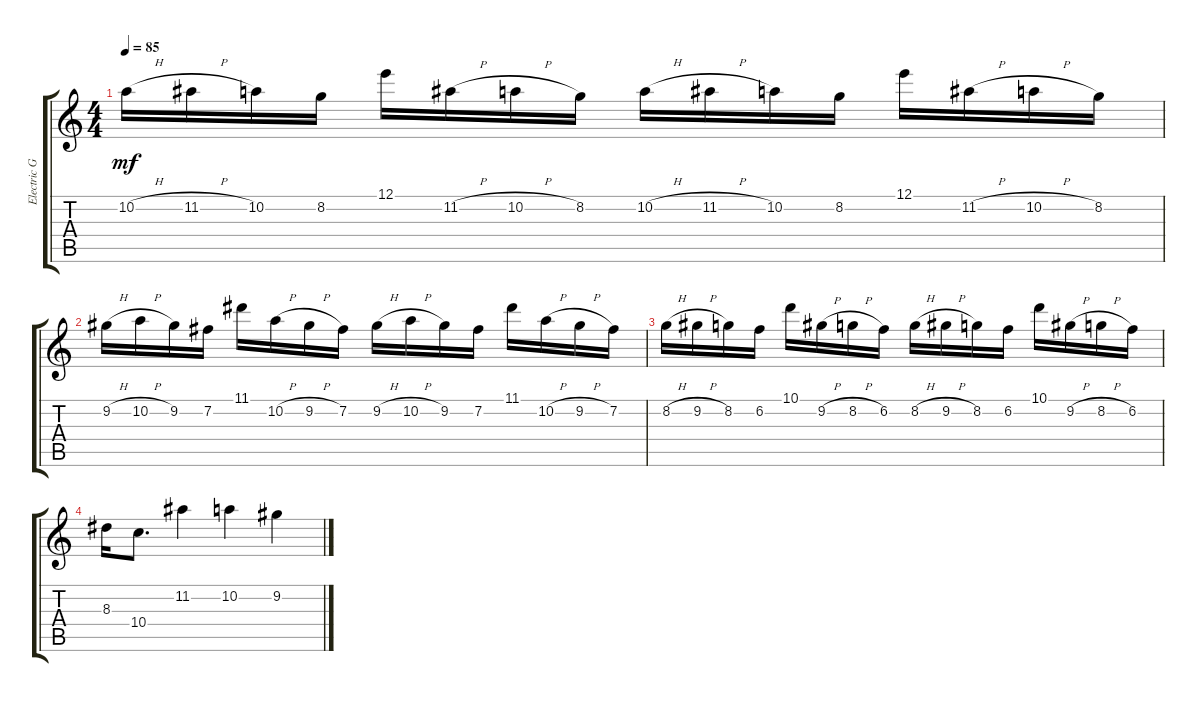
\track ("Electric Guitar" "Electric G") {instrument electricguitarclean}
\staff {score tabs}
\tuning (E4 B3 G3 D3 A2 E2) {hide}
\ts (4 4)
\tempo 85
\clef g2
\ks c
10.2{h}.16{dy mf instrument electricguitarclean} 11.2{h}.16 10.2.16 8.2.16 12.1.16 11.2{h}.16 10.2{h}.16 8.2.16 10.2{h}.16 11.2{h}.16 10.2.16 8.2.16 12.1.16 11.2{h}.16 10.2{h}.16 8.2.16 |
9.2{h}.16 10.2{h}.16 9.2.16 7.2.16 11.1.16 10.2{h}.16 9.2{h}.16 7.2.16 9.2{h}.16 10.2{h}.16 9.2.16 7.2.16 11.1.16 10.2{h}.16 9.2{h}.16 7.2.16 |
8.2{h}.16 9.2{h}.16 8.2.16 6.2.16 10.1.16 9.2{h}.16 8.2{h}.16 6.2.16 8.2{h}.16 9.2{h}.16 8.2.16 6.2.16 10.1.16 9.2{h}.16 8.2{h}.16 6.2.16 |
8.3.16 10.4.8{d} 11.2.4 10.2.4 9.2.4
